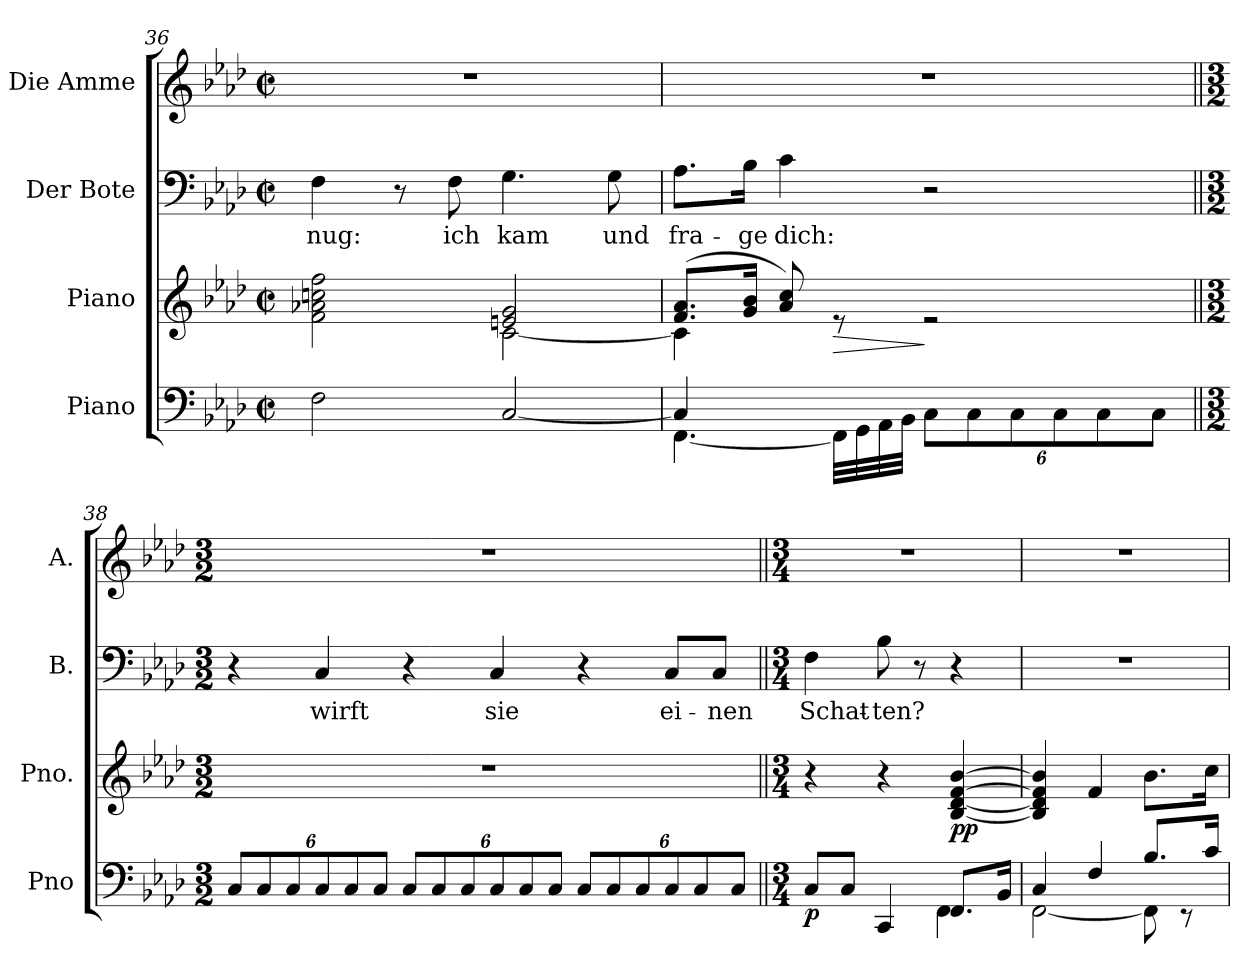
**kern	**dynam	**kern	**dynam	**kern	**text	**kern
*part4	*part4	*part3	*part3	*part2	*part2	*part1
*staff4	*staff4	*staff3	*staff3	*staff2	*staff2	*staff1
*I"Piano	*	*I"Piano	*	*I"Der Bote	*	*I"Die Amme
*I'Pno	*	*I'Pno.	*	*I'B.	*	*I'A.
*clefF4	*	*clefG2	*	*clefF4	*	*clefG2
*k[b-e-a-d-]	*	*k[b-e-a-d-]	*	*k[b-e-a-d-]	*	*k[b-e-a-d-]
*M2/2	*	*M2/2	*	*M2/2	*	*M2/2
*met(c|)	*	*met(c|)	*	*met(c|)	*	*met(c|)
=36	=36	=36	=36	=36	=36	=36
*	*	*^	*	*	*	*
!	!	!	!	!	!	!LO:LY:b	!
2F\	.	2f\ 2a-X\ 2ccn\ 2ff\	2ryy	.	4F\	-nug:	1r
.	.	.	.	.	8r	.	.
!	!	!	!	!	!	!LO:LY:b	!
.	.	.	.	.	8F\	ich	.
!	!	!	!	!	!	!LO:LY:b	!
[2C/	.	2en/ 2g/	[2c\	.	4.G\	kam	.
!	!	!	!	!	!	!LO:LY:b	!
.	.	.	.	.	8G\	und	.
!!LO:LB:g=z
=37	=37	=37	=37	=37	=37	=37	=37
*^	*	*	*	*	*	*	*
!	!	!	!	!	!	!	!LO:LY:b	!
4C/]	[4.FF\	.	(>8.f/ 8.a-/L	4c\]	.	8.A-\L	fra-	1r
!	!	!	!	!	!	!	!LO:LY:b	!
.	.	.	16g/ 16b-/Jk	.	.	16B-\Jk	-ge	.
!	!	!	!	!	!	!	!LO:LY:b	!
8rGGyy	.	.	8a-/ 8cc/)	2.ryy	.	4c\	dich:	.
!	!	!	!	!	!LO:HP:b	!	!	!
32FF\LLL]	2ryy	.	8re	.	>	.	.	.
32GG\	.	.	.	.	.	.	.	.
32AA-\	.	.	.	.	.	.	.	.
32BB-\JJJ	.	.	.	.	.	.	.	.
*Xbrackettup	*	*	*	*	*	*	*	*
!	!	!LO:DY:b	!	!	!	!	!	!
!	!	!LO:DY:n=1:b	!	!	!	!	!	!
(12C\L	.	other-dynamics f	2re	.	]	2r	.	.
12C\	.	.	.	.	.	.	.	.
12C\	.	.	.	.	.	.	.	.
12C\	.	.	.	.	.	.	.	.
12C\	.	.	.	.	.	.	.	.
.	8ryy	.	.	.	.	.	.	.
12C\J	.	.	.	.	.	.	.	.
*v	*v	*	*	*	*	*	*	*
*	*	*v	*v	*	*	*	*
=38||	=38||	=38||	=38||	=38||	=38||	=38||
*M3/2	*	*M3/2	*	*M3/2	*	*M3/2
12C/L	.	1.r	.	4r	.	1.r
12C/	.	.	.	.	.	.
12C/	.	.	.	.	.	.
!	!	!	!	!	!LO:LY:b	!
12C/	.	.	.	4C/	wirft	.
12C/	.	.	.	.	.	.
12C/J	.	.	.	.	.	.
12C/L	.	.	.	4r	.	.
12C/	.	.	.	.	.	.
12C/	.	.	.	.	.	.
!	!	!	!	!	!LO:LY:b	!
12C/	.	.	.	4C/	sie	.
12C/	.	.	.	.	.	.
12C/J	.	.	.	.	.	.
12C/L	.	.	.	4r	.	.
12C/	.	.	.	.	.	.
12C/	.	.	.	.	.	.
!	!	!	!	!	!LO:LY:b	!
12C/	.	.	.	8C/L	ei-	.
12C/	.	.	.	.	.	.
!	!	!	!	!	!LO:LY:b	!
.	.	.	.	8C/J	-nen	.
12C/J	.	.	.	.	.	.
=39||	=39||	=39||	=39||	=39||	=39||	=39||
*M3/4	*	*M3/4	*	*M3/4	*	*M3/4
*^	*	*	*	*	*	*
!	!	!LO:DY:b	!	!	!	!LO:LY:b	!
8C/L	2ryy	p	4r	.	4F\	Schat-	2.r
8C/J	.	.	.	.	.	.	.
!	!	!	!	!	!	!LO:LY:b	!
4CC/	.	.	4r	.	8B-\	-ten?	.
.	.	.	.	.	8r	.	.
!	!	!	!	!LO:DY:b	!	!	!
8.FF/L	4FF\	.	[4B-/ [4d-/ [4f/ [4b-/	pp	4r	.	.
16BB-/Jk	.	.	.	.	.	.	.
!!LO:PB:g=z
=40	=40	=40	=40	=40	=40	=40	=40
4C/	[2FF\	.	4B-/] 4d-/] 4f/] 4b-/]	.	2.r	.	2.r
4F/	.	.	4f/	.	.	.	.
8.B-/L	8FF\]	.	8.b-\L	.	.	.	.
.	8r	.	.	.	.	.	.
16c/Jk	.	.	16cc\Jk	.	.	.	.
*v	*v	*	*	*	*	*	*
=	=	=	=	=	=	=
*-	*-	*-	*-	*-	*-	*-
